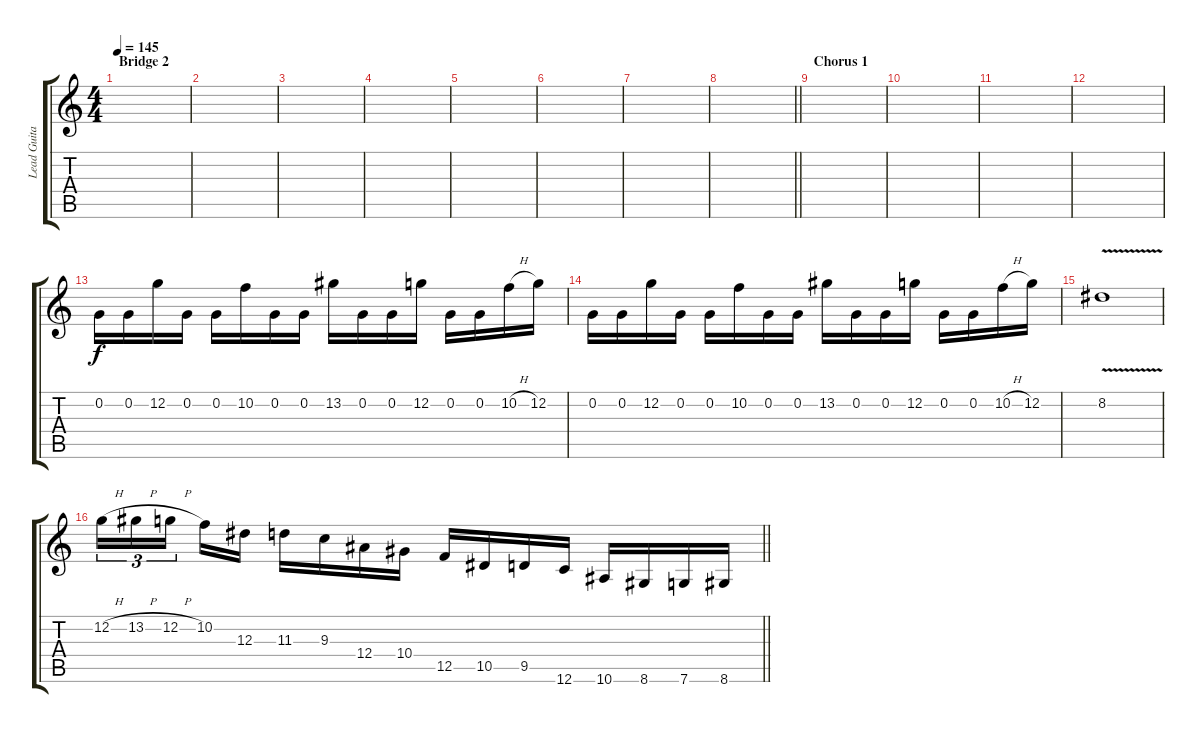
\track ("Lead Guitar 2" "Lead Guita") {instrument distortionguitar}
\staff {score tabs}
\tuning (C4 G3 Eb3 Bb2 F2 C2) {hide}
\ts (4 4)
\section ("" "Bridge 2")
\tempo 145
\clef g2
\ks c
|
|
|
|
|
|
|
\barLineRight lightlight
|
\section ("" "Chorus 1")
|
|
|
|
0.2.16 0.2.16 12.2.16 0.2.16 0.2.16 10.2.16 0.2.16 0.2.16 13.2.16 0.2.16 0.2.16 12.2.16 0.2.16 0.2.16 10.2{h}.16 12.2.16 |
0.2.16 0.2.16 12.2.16 0.2.16 0.2.16 10.2.16 0.2.16 0.2.16 13.2.16 0.2.16 0.2.16 12.2.16 0.2.16 0.2.16 10.2{h}.16 12.2.16 |
8.2{v}.1 |
\barLineRight lightlight
12.2{h}.16{tu (3 2)} 13.2{h}.16{tu (3 2)} 12.2{h}.16{tu (3 2) beam splitsecondary} 10.2.16 12.3.16 11.3.16 9.3.16 12.4.16 10.4.16 12.5.16 10.5.16 9.5.16 12.6.16 10.6.16 8.6.16 7.6.16 8.6.16
